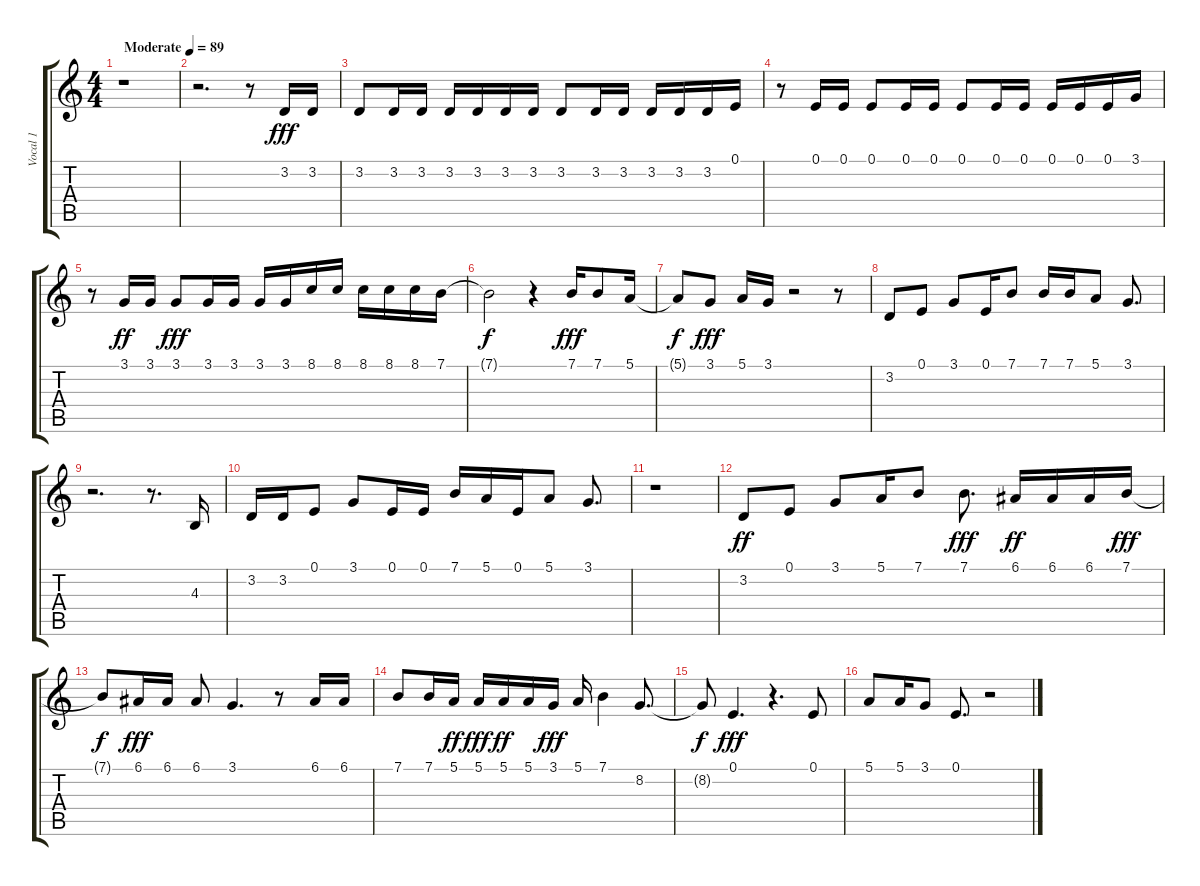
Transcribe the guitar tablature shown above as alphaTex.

\track ("Vocal 1" "Vocal 1") {instrument piccolo}
\staff {score tabs}
\tuning (E4 B3 G3 D3 A2 E2) {hide}
\ts (4 4)
\tempo (89 "Moderate")
\clef g2
\ks c
r.1{dy fff instrument piccolo} |
r.2{d} r.8 3.2.16 3.2.16 |
3.2.8 3.2.16 3.2.16 3.2.16 3.2.16 3.2.16 3.2.16 3.2.8 3.2.16 3.2.16 3.2.16 3.2.16 3.2.16 0.1.16 |
r.8 0.1.16 0.1.16 0.1.8 0.1.16 0.1.16 0.1.8 0.1.16 0.1.16 0.1.16 0.1.16 0.1.16 3.1.16 |
r.8 3.1.16{dy ff} 3.1.16 3.1.8{dy fff} 3.1.16 3.1.16 3.1.16 3.1.16 8.1.16 8.1.16 8.1.16 8.1.16 8.1.16 7.1.16 |
7.1{t}.2{dy f} r.4 7.1.16{dy fff} 7.1.8 5.1.16 |
5.1{t}.8{dy f} 3.1.8{dy fff} 5.1.16 3.1.16 r.2 r.8 |
3.2.8 0.1.8 3.1.8 0.1.16 7.1.8 7.1.16 7.1.16 5.1.8 3.1.8{d} |
r.2{d} r.8{d} 4.3.16 |
3.2.16 3.2.16 0.1.8 3.1.8 0.1.16 0.1.16 7.1.16 5.1.16 0.1.16 5.1.8 3.1.8{d} |
r.1 |
3.2.8{dy ff} 0.1.8 3.1.8 5.1.16 7.1.8 7.1.8{d dy fff} 6.1.16{dy ff} 6.1.16 6.1.16 7.1.16{dy fff} |
7.1{t}.8{dy f} 6.1.16{dy fff} 6.1.16 6.1.8 3.1.4{d} r.8 6.1.16 6.1.16 |
7.1.8 7.1.16 5.1.16{dy ff} 5.1.16{dy fff} 5.1.16{dy ff} 5.1.16 3.1.16{dy fff} 5.1.16 7.1.4 8.2.8{d} |
8.2{t}.8{dy f} 0.1.4{d dy fff} r.4{d} 0.1.8 |
5.1.8 5.1.16 3.1.8 0.1.8{d} r.2
